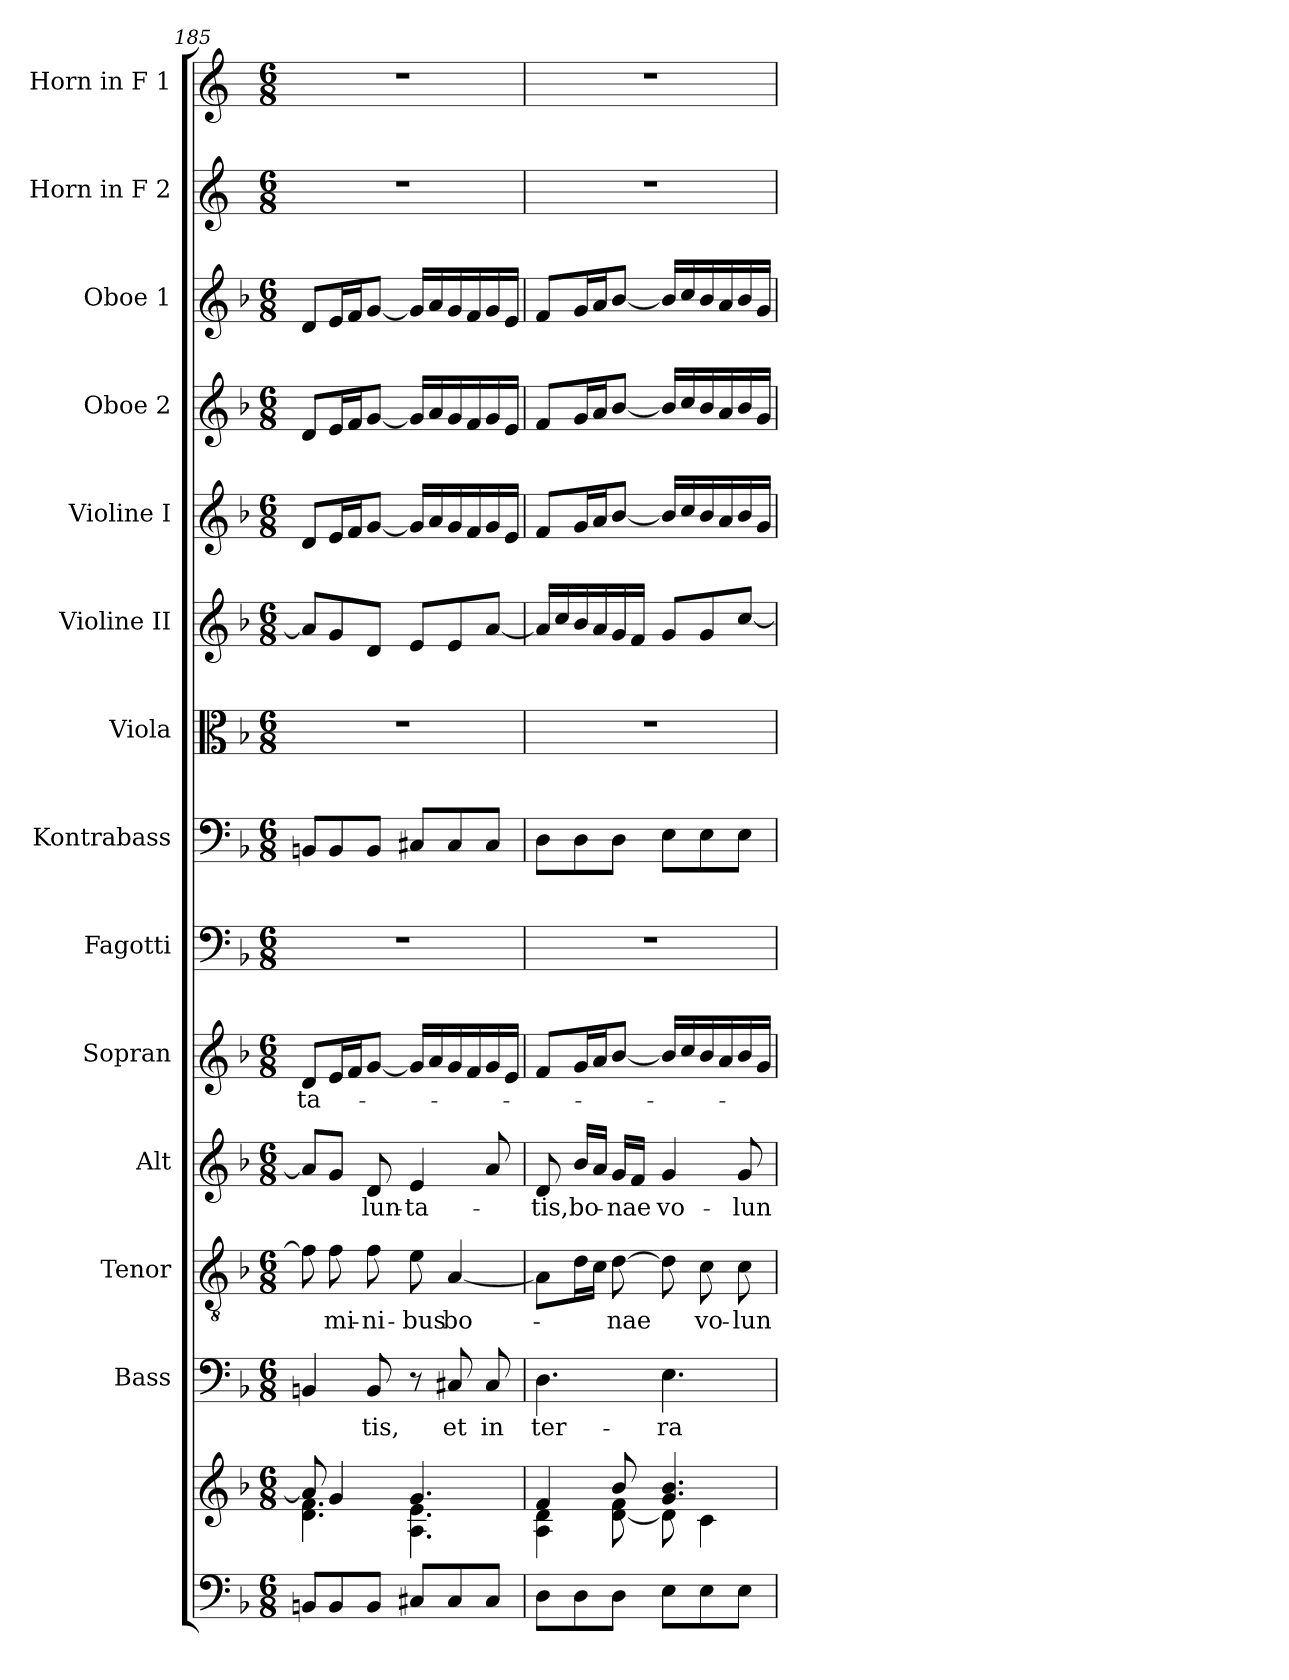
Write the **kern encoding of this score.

**kern	**kern	**kern	**text	**kern	**text	**kern	**text	**kern	**text	**kern	**kern	**kern	**kern	**kern	**kern	**kern	**kern	**kern
*part14	*part14	*part13	*part13	*part12	*part12	*part11	*part11	*part10	*part10	*part9	*part8	*part7	*part6	*part5	*part4	*part3	*part2	*part1
*staff15	*staff14	*staff13	*staff13	*staff12	*staff12	*staff11	*staff11	*staff10	*staff10	*staff9	*staff8	*staff7	*staff6	*staff5	*staff4	*staff3	*staff2	*staff1
*	*	*I"Bass	*	*I"Tenor	*	*I"Alt	*	*I"Sopran	*	*I"Fagotti	*I"Kontrabass	*I"Viola	*I"Violine II	*I"Violine I	*I"Oboe 2	*I"Oboe 1	*I"Horn in F 2	*I"Horn in F 1
*	*	*I'B.	*	*I'T.	*	*I'A.	*	*I'S.	*	*I'Fg.	*I'Kb.	*I'Vla.	*I'Vl. II	*I'Vl. I	*I'Ob. 2	*I'Ob. 1	*	*
!!LO:PB:g=z
*clefF4	*clefG2	*clefF4	*	*clefGv2	*	*clefG2	*	*clefG2	*	*clefF4	*clefF4	*clefC3	*clefG2	*clefG2	*clefG2	*clefG2	*clefG2	*clefG2
*	*	*	*	*	*	*	*	*	*	*	*ITrd7c12	*	*	*	*	*	*ITrd4c7	*ITrd4c7
*k[b-]	*k[b-]	*k[b-]	*	*k[b-]	*	*k[b-]	*	*k[b-]	*	*k[b-]	*k[b-]	*k[b-]	*k[b-]	*k[b-]	*k[b-]	*k[b-]	*k[b-]	*k[b-]
*F:	*F:	*F:	*	*F:	*	*F:	*	*F:	*	*F:	*F:	*F:	*F:	*F:	*F:	*F:	*F:	*F:
*M6/8	*M6/8	*M6/8	*	*M6/8	*	*M6/8	*	*M6/8	*	*M6/8	*M6/8	*M6/8	*M6/8	*M6/8	*M6/8	*M6/8	*M6/8	*M6/8
=185	=185	=185	=185	=185	=185	=185	=185	=185	=185	=185	=185	=185	=185	=185	=185	=185	=185	=185
*	*^	*	*	*	*	*	*	*	*	*	*	*	*	*	*	*	*	*
!	!	!	!	!	!	!	!	!	!	!LO:LY:b	!	!	!	!	!	!	!	!	!
8BBn/L	8a/]	4.d\ 4.f\	4BBn/	.	8f\]	.	8a/L]	.	8d/L	-ta-	2.r	8BBBn/L	2.r	8a/L]	8d/L	8d/L	8d/L	2.r	2.r
!	!	!	!	!	!	!LO:LY:b	!	!	!	!	!	!	!	!	!	!	!	!	!
8BB/	4g/	.	.	.	8f\	-mi-	8g/J	.	16e/L	.	.	8BBB/	.	8g/	16e/L	16e/L	16e/L	.	.
.	.	.	.	.	.	.	.	.	16f/J	.	.	.	.	.	16f/J	16f/J	16f/J	.	.
!	!	!	!	!LO:LY:b	!	!LO:LY:b	!	!LO:LY:b	!	!	!	!	!	!	!	!	!	!	!
8BB/J	.	.	8BB/	-tis,	8f\	-ni-	8d/	-lun-	[8g/J	.	.	8BBB/J	.	8d/J	[8g/J	[8g/J	[8g/J	.	.
!	!	!	!	!	!	!LO:LY:b	!	!LO:LY:b	!	!	!	!	!	!	!	!	!	!	!
8C#X/L	4.g/	4.A\ 4.e\	8r	.	8e\	-bus	4e/	-ta-	16g/LL]	.	.	8CC#X/L	.	8e/L	16g/LL]	16g/LL]	16g/LL]	.	.
.	.	.	.	.	.	.	.	.	16a/	.	.	.	.	.	16a/	16a/	16a/	.	.
!	!	!	!	!LO:LY:b	!	!LO:LY:b	!	!	!	!	!	!	!	!	!	!	!	!	!
8C#/	.	.	8C#X/	et	[4A/	bo-	.	.	16g/	.	.	8CC#/	.	8e/	16g/	16g/	16g/	.	.
.	.	.	.	.	.	.	.	.	16f/	.	.	.	.	.	16f/	16f/	16f/	.	.
!	!	!	!	!LO:LY:b	!	!	!	!	!	!	!	!	!	!	!	!	!	!	!
8C#/J	.	.	8C#/	in	.	.	8a/	.	16g/	.	.	8CC#/J	.	[8a/J	16g/	16g/	16g/	.	.
.	.	.	.	.	.	.	.	.	16e/JJ	.	.	.	.	.	16e/JJ	16e/JJ	16e/JJ	.	.
=186	=186	=186	=186	=186	=186	=186	=186	=186	=186	=186	=186	=186	=186	=186	=186	=186	=186	=186	=186
!	!	!	!	!LO:LY:b	!	!	!	!LO:LY:b	!	!	!	!	!	!	!	!	!	!	!
8D\L	4f/	4A\ 4d\	4.D\	ter-	8A\L]	.	8d/	-tis,	8f/L	.	2.r	8DD\L	2.r	16a/LL]	8f/L	8f/L	8f/L	2.r	2.r
.	.	.	.	.	.	.	.	.	.	.	.	.	.	16cc/	.	.	.	.	.
!	!	!	!	!	!	!	!	!LO:LY:b	!	!	!	!	!	!	!	!	!	!	!
8D\	.	.	.	.	16d\L	.	16b-/LL	bo-	16g/L	.	.	8DD\	.	16b-/	16g/L	16g/L	16g/L	.	.
.	.	.	.	.	16c\JJ	.	16a/JJ	.	16a/J	.	.	.	.	16a/	16a/J	16a/J	16a/J	.	.
!	!	!	!	!	!	!LO:LY:b	!	!LO:LY:b	!	!	!	!	!	!	!	!	!	!	!
8D\J	8b-/	[<8d\ 8f\	.	.	[8d\	-nae	16g/LL	-nae	[8b-/J	.	.	8DD\J	.	16g/	[8b-/J	[8b-/J	[8b-/J	.	.
.	.	.	.	.	.	.	16f/JJ	.	.	.	.	.	.	16f/JJ	.	.	.	.	.
!	!	!	!	!LO:LY:b	!	!	!	!LO:LY:b	!	!	!	!	!	!	!	!	!	!	!
8E\L	4.g/ 4.b-/	8d\]	4.E\	-ra	8d\]	.	4g/	vo-	16b-/LL]	.	.	8EE\L	.	8g/L	16b-/LL]	16b-/LL]	16b-/LL]	.	.
.	.	.	.	.	.	.	.	.	16cc/	.	.	.	.	.	16cc/	16cc/	16cc/	.	.
!	!	!	!	!	!	!LO:LY:b	!	!	!	!	!	!	!	!	!	!	!	!	!
8E\	.	4c\	.	.	8c\	vo-	.	.	16b-/	.	.	8EE\	.	8g/	16b-/	16b-/	16b-/	.	.
.	.	.	.	.	.	.	.	.	16a/	.	.	.	.	.	16a/	16a/	16a/	.	.
!	!	!	!	!	!	!LO:LY:b	!	!LO:LY:b	!	!	!	!	!	!	!	!	!	!	!
8E\J	.	.	.	.	8c\	-lun-	8g/	-lun-	16b-/	.	.	8EE\J	.	[8cc/J	16b-/	16b-/	16b-/	.	.
.	.	.	.	.	.	.	.	.	16g/JJ	.	.	.	.	.	16g/JJ	16g/JJ	16g/JJ	.	.
*	*v	*v	*	*	*	*	*	*	*	*	*	*	*	*	*	*	*	*	*
=	=	=	=	=	=	=	=	=	=	=	=	=	=	=	=	=	=	=
*-	*-	*-	*-	*-	*-	*-	*-	*-	*-	*-	*-	*-	*-	*-	*-	*-	*-	*-
